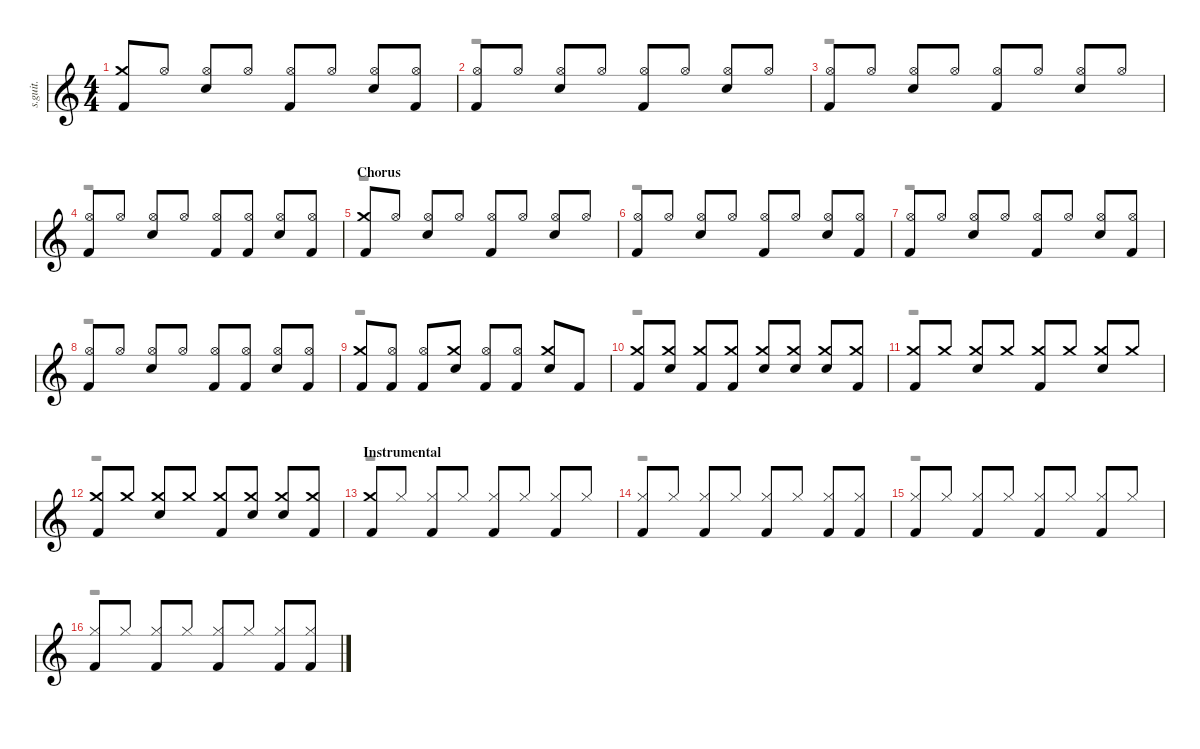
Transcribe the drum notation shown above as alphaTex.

\defaultSystemsLayout 4
\hideDynamics
\bracketExtendMode nobrackets
\track ("Ronnie Vannucci Jr. - Drums" "s.guit.") {instrument percussion}
\staff {score}
\articulation defaults
\voice
\ts (4 4)
\tempo (148 hide)
\clef g2
\ks c
("Crash medium (hit)" "Kick (hit) 2").8{lyrics (0 "") lyrics (1 "") lyrics (2 "") lyrics (3 "") lyrics (4 "") dy fff} "Hi-Hat (open)".8{lyrics (0 "") lyrics (1 "") lyrics (2 "") lyrics (3 "") lyrics (4 "")} ("Hi-Hat (open)" "Electric Snare (hit)").8{lyrics (0 "") lyrics (1 "") lyrics (2 "") lyrics (3 "") lyrics (4 "")} "Hi-Hat (open)".8{lyrics (0 "") lyrics (1 "") lyrics (2 "") lyrics (3 "") lyrics (4 "")} ("Hi-Hat (open)" "Kick (hit) 2").8{lyrics (0 "") lyrics (1 "") lyrics (2 "") lyrics (3 "") lyrics (4 "")} "Hi-Hat (open)".8{lyrics (0 "") lyrics (1 "") lyrics (2 "") lyrics (3 "") lyrics (4 "")} ("Hi-Hat (open)" "Electric Snare (hit)").8{lyrics (0 "") lyrics (1 "") lyrics (2 "") lyrics (3 "") lyrics (4 "")} ("Hi-Hat (open)" "Kick (hit) 2").8{lyrics (0 "") lyrics (1 "") lyrics (2 "") lyrics (3 "") lyrics (4 "")} |
("Hi-Hat (open)" "Kick (hit) 2").8{lyrics (0 "") lyrics (1 "") lyrics (2 "") lyrics (3 "") lyrics (4 "")} "Hi-Hat (open)".8{lyrics (0 "") lyrics (1 "") lyrics (2 "") lyrics (3 "") lyrics (4 "")} ("Hi-Hat (open)" "Electric Snare (hit)").8{lyrics (0 "") lyrics (1 "") lyrics (2 "") lyrics (3 "") lyrics (4 "")} "Hi-Hat (open)".8{lyrics (0 "") lyrics (1 "") lyrics (2 "") lyrics (3 "") lyrics (4 "")} ("Hi-Hat (open)" "Kick (hit) 2").8{lyrics (0 "") lyrics (1 "") lyrics (2 "") lyrics (3 "") lyrics (4 "")} "Hi-Hat (open)".8{lyrics (0 "") lyrics (1 "") lyrics (2 "") lyrics (3 "") lyrics (4 "")} ("Hi-Hat (open)" "Electric Snare (hit)").8{lyrics (0 "") lyrics (1 "") lyrics (2 "") lyrics (3 "") lyrics (4 "")} "Hi-Hat (open)".8{lyrics (0 "") lyrics (1 "") lyrics (2 "") lyrics (3 "") lyrics (4 "")} |
("Hi-Hat (open)" "Kick (hit) 2").8{lyrics (0 "") lyrics (1 "") lyrics (2 "") lyrics (3 "") lyrics (4 "")} "Hi-Hat (open)".8{lyrics (0 "") lyrics (1 "") lyrics (2 "") lyrics (3 "") lyrics (4 "")} ("Hi-Hat (open)" "Electric Snare (hit)").8{lyrics (0 "") lyrics (1 "") lyrics (2 "") lyrics (3 "") lyrics (4 "")} "Hi-Hat (open)".8{lyrics (0 "") lyrics (1 "") lyrics (2 "") lyrics (3 "") lyrics (4 "")} ("Hi-Hat (open)" "Kick (hit) 2").8{lyrics (0 "") lyrics (1 "") lyrics (2 "") lyrics (3 "") lyrics (4 "")} "Hi-Hat (open)".8{lyrics (0 "") lyrics (1 "") lyrics (2 "") lyrics (3 "") lyrics (4 "")} ("Hi-Hat (open)" "Electric Snare (hit)").8{lyrics (0 "") lyrics (1 "") lyrics (2 "") lyrics (3 "") lyrics (4 "")} "Hi-Hat (open)".8{lyrics (0 "") lyrics (1 "") lyrics (2 "") lyrics (3 "") lyrics (4 "")} |
("Hi-Hat (open)" "Kick (hit) 2").8{lyrics (0 "") lyrics (1 "") lyrics (2 "") lyrics (3 "") lyrics (4 "")} "Hi-Hat (open)".8{lyrics (0 "") lyrics (1 "") lyrics (2 "") lyrics (3 "") lyrics (4 "")} ("Hi-Hat (open)" "Electric Snare (hit)").8{lyrics (0 "") lyrics (1 "") lyrics (2 "") lyrics (3 "") lyrics (4 "")} "Hi-Hat (open)".8{lyrics (0 "") lyrics (1 "") lyrics (2 "") lyrics (3 "") lyrics (4 "")} ("Hi-Hat (open)" "Kick (hit) 2").8{lyrics (0 "") lyrics (1 "") lyrics (2 "") lyrics (3 "") lyrics (4 "")} ("Hi-Hat (open)" "Kick (hit) 2").8{lyrics (0 "") lyrics (1 "") lyrics (2 "") lyrics (3 "") lyrics (4 "")} ("Hi-Hat (open)" "Electric Snare (hit)").8{lyrics (0 "") lyrics (1 "") lyrics (2 "") lyrics (3 "") lyrics (4 "")} ("Hi-Hat (open)" "Kick (hit) 2").8{lyrics (0 "") lyrics (1 "") lyrics (2 "") lyrics (3 "") lyrics (4 "")} |
\section ("" "Chorus")
("Crash medium (hit)" "Kick (hit) 2").8{lyrics (0 "") lyrics (1 "") lyrics (2 "") lyrics (3 "") lyrics (4 "")} "Hi-Hat (open)".8{lyrics (0 "") lyrics (1 "") lyrics (2 "") lyrics (3 "") lyrics (4 "")} ("Hi-Hat (open)" "Electric Snare (hit)").8{lyrics (0 "") lyrics (1 "") lyrics (2 "") lyrics (3 "") lyrics (4 "")} "Hi-Hat (open)".8{lyrics (0 "") lyrics (1 "") lyrics (2 "") lyrics (3 "") lyrics (4 "")} ("Hi-Hat (open)" "Kick (hit) 2").8{lyrics (0 "") lyrics (1 "") lyrics (2 "") lyrics (3 "") lyrics (4 "")} "Hi-Hat (open)".8{lyrics (0 "") lyrics (1 "") lyrics (2 "") lyrics (3 "") lyrics (4 "")} ("Hi-Hat (open)" "Electric Snare (hit)").8{lyrics (0 "") lyrics (1 "") lyrics (2 "") lyrics (3 "") lyrics (4 "")} "Hi-Hat (open)".8{lyrics (0 "") lyrics (1 "") lyrics (2 "") lyrics (3 "") lyrics (4 "")} |
("Hi-Hat (open)" "Kick (hit) 2").8{lyrics (0 "") lyrics (1 "") lyrics (2 "") lyrics (3 "") lyrics (4 "")} "Hi-Hat (open)".8{lyrics (0 "") lyrics (1 "") lyrics (2 "") lyrics (3 "") lyrics (4 "")} ("Hi-Hat (open)" "Electric Snare (hit)").8{lyrics (0 "") lyrics (1 "") lyrics (2 "") lyrics (3 "") lyrics (4 "")} "Hi-Hat (open)".8{lyrics (0 "") lyrics (1 "") lyrics (2 "") lyrics (3 "") lyrics (4 "")} ("Hi-Hat (open)" "Kick (hit) 2").8{lyrics (0 "") lyrics (1 "") lyrics (2 "") lyrics (3 "") lyrics (4 "")} "Hi-Hat (open)".8{lyrics (0 "") lyrics (1 "") lyrics (2 "") lyrics (3 "") lyrics (4 "")} ("Hi-Hat (open)" "Electric Snare (hit)").8{lyrics (0 "") lyrics (1 "") lyrics (2 "") lyrics (3 "") lyrics (4 "")} ("Hi-Hat (open)" "Kick (hit) 2").8{lyrics (0 "") lyrics (1 "") lyrics (2 "") lyrics (3 "") lyrics (4 "")} |
("Hi-Hat (open)" "Kick (hit) 2").8{lyrics (0 "") lyrics (1 "") lyrics (2 "") lyrics (3 "") lyrics (4 "")} "Hi-Hat (open)".8{lyrics (0 "") lyrics (1 "") lyrics (2 "") lyrics (3 "") lyrics (4 "")} ("Hi-Hat (open)" "Electric Snare (hit)").8{lyrics (0 "") lyrics (1 "") lyrics (2 "") lyrics (3 "") lyrics (4 "")} "Hi-Hat (open)".8{lyrics (0 "") lyrics (1 "") lyrics (2 "") lyrics (3 "") lyrics (4 "")} ("Hi-Hat (open)" "Kick (hit) 2").8{lyrics (0 "") lyrics (1 "") lyrics (2 "") lyrics (3 "") lyrics (4 "")} "Hi-Hat (open)".8{lyrics (0 "") lyrics (1 "") lyrics (2 "") lyrics (3 "") lyrics (4 "")} ("Hi-Hat (open)" "Electric Snare (hit)").8{lyrics (0 "") lyrics (1 "") lyrics (2 "") lyrics (3 "") lyrics (4 "")} ("Hi-Hat (open)" "Kick (hit) 2").8{lyrics (0 "") lyrics (1 "") lyrics (2 "") lyrics (3 "") lyrics (4 "")} |
("Hi-Hat (open)" "Kick (hit) 2").8{lyrics (0 "") lyrics (1 "") lyrics (2 "") lyrics (3 "") lyrics (4 "")} "Hi-Hat (open)".8{lyrics (0 "") lyrics (1 "") lyrics (2 "") lyrics (3 "") lyrics (4 "")} ("Hi-Hat (open)" "Electric Snare (hit)").8{lyrics (0 "") lyrics (1 "") lyrics (2 "") lyrics (3 "") lyrics (4 "")} "Hi-Hat (open)".8{lyrics (0 "") lyrics (1 "") lyrics (2 "") lyrics (3 "") lyrics (4 "")} ("Hi-Hat (open)" "Kick (hit) 2").8{lyrics (0 "") lyrics (1 "") lyrics (2 "") lyrics (3 "") lyrics (4 "")} ("Hi-Hat (open)" "Kick (hit) 2").8{lyrics (0 "") lyrics (1 "") lyrics (2 "") lyrics (3 "") lyrics (4 "")} ("Hi-Hat (open)" "Electric Snare (hit)").8{lyrics (0 "") lyrics (1 "") lyrics (2 "") lyrics (3 "") lyrics (4 "")} ("Hi-Hat (open)" "Kick (hit) 2").8{lyrics (0 "") lyrics (1 "") lyrics (2 "") lyrics (3 "") lyrics (4 "")} |
("Crash medium (hit)" "Kick (hit) 2").8{lyrics (0 "") lyrics (1 "") lyrics (2 "") lyrics (3 "") lyrics (4 "")} ("Hi-Hat (open)" "Kick (hit) 2").8{lyrics (0 "") lyrics (1 "") lyrics (2 "") lyrics (3 "") lyrics (4 "")} ("Hi-Hat (open)" "Kick (hit) 2").8{lyrics (0 "") lyrics (1 "") lyrics (2 "") lyrics (3 "") lyrics (4 "")} ("Crash medium (hit)" "Snare (hit) 2").8{lyrics (0 "") lyrics (1 "") lyrics (2 "") lyrics (3 "") lyrics (4 "")} ("Hi-Hat (open)" "Kick (hit) 2").8{lyrics (0 "") lyrics (1 "") lyrics (2 "") lyrics (3 "") lyrics (4 "")} ("Hi-Hat (open)" "Kick (hit) 2").8{lyrics (0 "") lyrics (1 "") lyrics (2 "") lyrics (3 "") lyrics (4 "")} ("Crash medium (hit)" "Electric Snare (hit)").8{lyrics (0 "") lyrics (1 "") lyrics (2 "") lyrics (3 "") lyrics (4 "")} "Kick (hit) 2".8{lyrics (0 "") lyrics (1 "") lyrics (2 "") lyrics (3 "") lyrics (4 "")} |
("Crash medium (hit)" "Kick (hit) 2").8{lyrics (0 "") lyrics (1 "") lyrics (2 "") lyrics (3 "") lyrics (4 "")} ("Crash medium (hit)" "Snare (hit) 2").8{lyrics (0 "") lyrics (1 "") lyrics (2 "") lyrics (3 "") lyrics (4 "")} ("Crash medium (hit)" "Kick (hit) 2").8{lyrics (0 "") lyrics (1 "") lyrics (2 "") lyrics (3 "") lyrics (4 "")} ("Crash medium (hit)" "Kick (hit) 2").8{lyrics (0 "") lyrics (1 "") lyrics (2 "") lyrics (3 "") lyrics (4 "")} ("Crash medium (hit)" "Snare (hit) 2").8{lyrics (0 "") lyrics (1 "") lyrics (2 "") lyrics (3 "") lyrics (4 "")} ("Crash medium (hit)" "Snare (hit) 2").8{lyrics (0 "") lyrics (1 "") lyrics (2 "") lyrics (3 "") lyrics (4 "")} ("Crash medium (hit)" "Electric Snare (hit)").8{lyrics (0 "") lyrics (1 "") lyrics (2 "") lyrics (3 "") lyrics (4 "")} ("Crash medium (hit)" "Kick (hit) 2").8{lyrics (0 "") lyrics (1 "") lyrics (2 "") lyrics (3 "") lyrics (4 "")} |
("Crash medium (hit)" "Kick (hit) 2").8{lyrics (0 "") lyrics (1 "") lyrics (2 "") lyrics (3 "") lyrics (4 "")} "Crash medium (hit)".8{lyrics (0 "") lyrics (1 "") lyrics (2 "") lyrics (3 "") lyrics (4 "")} ("Crash medium (hit)" "Snare (hit) 2").8{lyrics (0 "") lyrics (1 "") lyrics (2 "") lyrics (3 "") lyrics (4 "")} "Crash medium (hit)".8{lyrics (0 "") lyrics (1 "") lyrics (2 "") lyrics (3 "") lyrics (4 "")} ("Crash medium (hit)" "Kick (hit) 2").8{lyrics (0 "") lyrics (1 "") lyrics (2 "") lyrics (3 "") lyrics (4 "")} "Crash medium (hit)".8{lyrics (0 "") lyrics (1 "") lyrics (2 "") lyrics (3 "") lyrics (4 "")} ("Crash medium (hit)" "Electric Snare (hit)").8{lyrics (0 "") lyrics (1 "") lyrics (2 "") lyrics (3 "") lyrics (4 "")} "Crash medium (hit)".8{lyrics (0 "") lyrics (1 "") lyrics (2 "") lyrics (3 "") lyrics (4 "")} |
("Crash medium (hit)" "Kick (hit) 2").8{lyrics (0 "") lyrics (1 "") lyrics (2 "") lyrics (3 "") lyrics (4 "")} "Crash medium (hit)".8{lyrics (0 "") lyrics (1 "") lyrics (2 "") lyrics (3 "") lyrics (4 "")} ("Crash medium (hit)" "Snare (hit) 2").8{lyrics (0 "") lyrics (1 "") lyrics (2 "") lyrics (3 "") lyrics (4 "")} "Crash medium (hit)".8{lyrics (0 "") lyrics (1 "") lyrics (2 "") lyrics (3 "") lyrics (4 "")} ("Crash medium (hit)" "Kick (hit) 2").8{lyrics (0 "") lyrics (1 "") lyrics (2 "") lyrics (3 "") lyrics (4 "")} ("Crash medium (hit)" "Electric Snare (hit)").8{lyrics (0 "") lyrics (1 "") lyrics (2 "") lyrics (3 "") lyrics (4 "")} ("Crash medium (hit)" "Electric Snare (hit)").8{lyrics (0 "") lyrics (1 "") lyrics (2 "") lyrics (3 "") lyrics (4 "")} ("Crash medium (hit)" "Kick (hit) 2").8{lyrics (0 "") lyrics (1 "") lyrics (2 "") lyrics (3 "") lyrics (4 "")} |
\section ("" "Instrumental")
("Crash medium (hit)" "Kick (hit) 2").8{lyrics (0 "") lyrics (1 "") lyrics (2 "") lyrics (3 "") lyrics (4 "")} "Hi-Hat (closed)".8{lyrics (0 "") lyrics (1 "") lyrics (2 "") lyrics (3 "") lyrics (4 "")} ("Hi-Hat (closed)" "Kick (hit) 2").8{lyrics (0 "") lyrics (1 "") lyrics (2 "") lyrics (3 "") lyrics (4 "")} "Hi-Hat (closed)".8{lyrics (0 "") lyrics (1 "") lyrics (2 "") lyrics (3 "") lyrics (4 "")} ("Hi-Hat (closed)" "Kick (hit) 2").8{lyrics (0 "") lyrics (1 "") lyrics (2 "") lyrics (3 "") lyrics (4 "")} "Hi-Hat (closed)".8{lyrics (0 "") lyrics (1 "") lyrics (2 "") lyrics (3 "") lyrics (4 "")} ("Hi-Hat (closed)" "Kick (hit) 2").8{lyrics (0 "") lyrics (1 "") lyrics (2 "") lyrics (3 "") lyrics (4 "")} "Hi-Hat (closed)".8{lyrics (0 "") lyrics (1 "") lyrics (2 "") lyrics (3 "") lyrics (4 "")} |
("Hi-Hat (closed)" "Kick (hit) 2").8{lyrics (0 "") lyrics (1 "") lyrics (2 "") lyrics (3 "") lyrics (4 "")} "Hi-Hat (closed)".8{lyrics (0 "") lyrics (1 "") lyrics (2 "") lyrics (3 "") lyrics (4 "")} ("Hi-Hat (closed)" "Kick (hit) 2").8{lyrics (0 "") lyrics (1 "") lyrics (2 "") lyrics (3 "") lyrics (4 "")} "Hi-Hat (closed)".8{lyrics (0 "") lyrics (1 "") lyrics (2 "") lyrics (3 "") lyrics (4 "")} ("Hi-Hat (closed)" "Kick (hit) 2").8{lyrics (0 "") lyrics (1 "") lyrics (2 "") lyrics (3 "") lyrics (4 "")} "Hi-Hat (closed)".8{lyrics (0 "") lyrics (1 "") lyrics (2 "") lyrics (3 "") lyrics (4 "")} ("Hi-Hat (closed)" "Kick (hit) 2").8{lyrics (0 "") lyrics (1 "") lyrics (2 "") lyrics (3 "") lyrics (4 "")} ("Hi-Hat (closed)" "Kick (hit) 2").8{lyrics (0 "") lyrics (1 "") lyrics (2 "") lyrics (3 "") lyrics (4 "")} |
("Hi-Hat (closed)" "Kick (hit) 2").8{lyrics (0 "") lyrics (1 "") lyrics (2 "") lyrics (3 "") lyrics (4 "")} "Hi-Hat (closed)".8{lyrics (0 "") lyrics (1 "") lyrics (2 "") lyrics (3 "") lyrics (4 "")} ("Hi-Hat (closed)" "Kick (hit) 2").8{lyrics (0 "") lyrics (1 "") lyrics (2 "") lyrics (3 "") lyrics (4 "")} "Hi-Hat (closed)".8{lyrics (0 "") lyrics (1 "") lyrics (2 "") lyrics (3 "") lyrics (4 "")} ("Hi-Hat (closed)" "Kick (hit) 2").8{lyrics (0 "") lyrics (1 "") lyrics (2 "") lyrics (3 "") lyrics (4 "")} "Hi-Hat (closed)".8{lyrics (0 "") lyrics (1 "") lyrics (2 "") lyrics (3 "") lyrics (4 "")} ("Hi-Hat (closed)" "Kick (hit) 2").8{lyrics (0 "") lyrics (1 "") lyrics (2 "") lyrics (3 "") lyrics (4 "")} "Hi-Hat (closed)".8{lyrics (0 "") lyrics (1 "") lyrics (2 "") lyrics (3 "") lyrics (4 "")} |
("Hi-Hat (closed)" "Kick (hit) 2").8{lyrics (0 "") lyrics (1 "") lyrics (2 "") lyrics (3 "") lyrics (4 "")} "Hi-Hat (closed)".8{lyrics (0 "") lyrics (1 "") lyrics (2 "") lyrics (3 "") lyrics (4 "")} ("Hi-Hat (closed)" "Kick (hit) 2").8{lyrics (0 "") lyrics (1 "") lyrics (2 "") lyrics (3 "") lyrics (4 "")} "Hi-Hat (closed)".8{lyrics (0 "") lyrics (1 "") lyrics (2 "") lyrics (3 "") lyrics (4 "")} ("Hi-Hat (closed)" "Kick (hit) 2").8{lyrics (0 "") lyrics (1 "") lyrics (2 "") lyrics (3 "") lyrics (4 "")} "Hi-Hat (closed)".8{lyrics (0 "") lyrics (1 "") lyrics (2 "") lyrics (3 "") lyrics (4 "")} ("Hi-Hat (closed)" "Kick (hit) 2").8{lyrics (0 "") lyrics (1 "") lyrics (2 "") lyrics (3 "") lyrics (4 "")} ("Hi-Hat (closed)" "Kick (hit) 2").8{lyrics (0 "") lyrics (1 "") lyrics (2 "") lyrics (3 "") lyrics (4 "")}
\voice
\clef g2
\ottava regular
\simile none
\ks c
r.1{dy f} |
r.1 |
r.1 |
r.1 |
r.1 |
r.1 |
r.1 |
r.1 |
r.1 |
r.1 |
r.1 |
r.1 |
r.1 |
r.1 |
r.1 |
r.1
